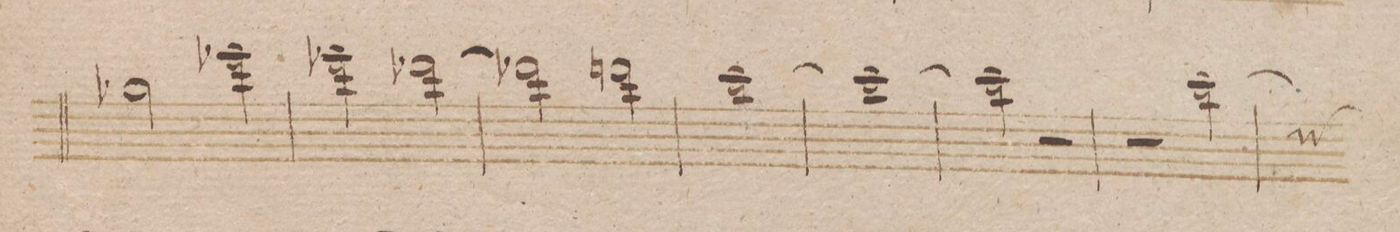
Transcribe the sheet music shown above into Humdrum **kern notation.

**kern	**dynam
*I"Flauto 2do	*
*clefG2	*
*k[b-]	*
*met(c)	*
*M4/4	*
2gg-X\	.
2eee-X\	.
=206	=206
2eee-X\	.
[>2ddd-X\	.
=207	=207
2ddd-X\]	.
2dddn\	.
=208	=208
[>1ccc	.
=209	=209
1ccc_>	.
=210	=210
2ccc\]	.
2r	.
=211	=211
2r	.
[>2ccc\	.
*custos:dd	*
=212	=212
*-	*-
